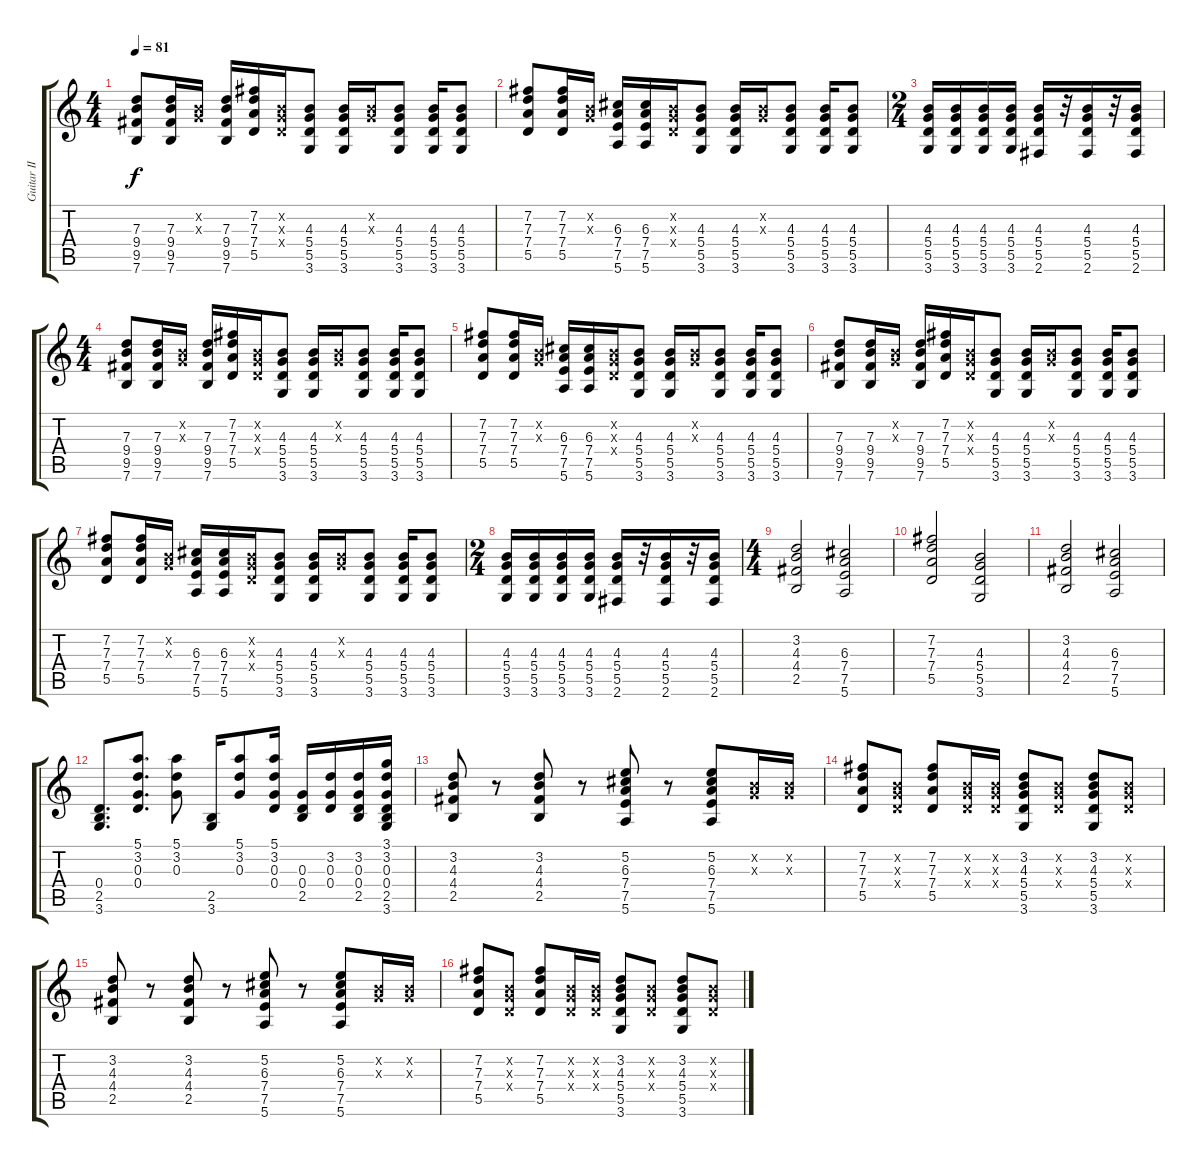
\track ("Guitar II" "Guitar II") {instrument electricguitarclean}
\staff {score tabs}
\tuning (E4 B3 G3 D3 A2 E2) {hide}
\ts (4 4)
\tempo 81
\clef g2
\ks c
(7.3 9.4 9.5 7.6).8{dy f} (7.3 9.4 9.5 7.6).16 (0.2{x} 0.3{x}).16 (7.3 9.4 9.5 7.6).16 (7.2 7.3 7.4 5.5).16 (0.2{x} 0.3{x} 0.4{x}).16 (4.3 5.4 5.5 3.6).8 (4.3 5.4 5.5 3.6).16 (0.2{x} 0.3{x}).16 (4.3 5.4 5.5 3.6).8 (4.3 5.4 5.5 3.6).16 (4.3 5.4 5.5 3.6).8 |
(7.2 7.3 7.4 5.5).8 (7.2 7.3 7.4 5.5).16 (0.2{x} 0.3{x}).16 (6.3 7.4 7.5 5.6).16 (6.3 7.4 7.5 5.6).16 (0.2{x} 0.3{x} 0.4{x}).16 (4.3 5.4 5.5 3.6).8 (4.3 5.4 5.5 3.6).16 (0.2{x} 0.3{x}).16 (4.3 5.4 5.5 3.6).8 (4.3 5.4 5.5 3.6).16 (4.3 5.4 5.5 3.6).8 |
\ts (2 4)
(4.3 5.4 5.5 3.6).16 (4.3 5.4 5.5 3.6).16 (4.3 5.4 5.5 3.6).16 (4.3 5.4 5.5 3.6).16 (4.3 5.4 5.5 2.6).16 r.32 (4.3 5.4 5.5 2.6).16 r.32 (4.3 5.4 5.5 2.6).16 |
\ts (4 4)
(7.3 9.4 9.5 7.6).8 (7.3 9.4 9.5 7.6).16 (0.2{x} 0.3{x}).16 (7.3 9.4 9.5 7.6).16 (7.2 7.3 7.4 5.5).16 (0.2{x} 0.3{x} 0.4{x}).16 (4.3 5.4 5.5 3.6).8 (4.3 5.4 5.5 3.6).16 (0.2{x} 0.3{x}).16 (4.3 5.4 5.5 3.6).8 (4.3 5.4 5.5 3.6).16 (4.3 5.4 5.5 3.6).8 |
(7.2 7.3 7.4 5.5).8 (7.2 7.3 7.4 5.5).16 (0.2{x} 0.3{x}).16 (6.3 7.4 7.5 5.6).16 (6.3 7.4 7.5 5.6).16 (0.2{x} 0.3{x} 0.4{x}).16 (4.3 5.4 5.5 3.6).8 (4.3 5.4 5.5 3.6).16 (0.2{x} 0.3{x}).16 (4.3 5.4 5.5 3.6).8 (4.3 5.4 5.5 3.6).16 (4.3 5.4 5.5 3.6).8 |
(7.3 9.4 9.5 7.6).8 (7.3 9.4 9.5 7.6).16 (0.2{x} 0.3{x}).16 (7.3 9.4 9.5 7.6).16 (7.2 7.3 7.4 5.5).16 (0.2{x} 0.3{x} 0.4{x}).16 (4.3 5.4 5.5 3.6).8 (4.3 5.4 5.5 3.6).16 (0.2{x} 0.3{x}).16 (4.3 5.4 5.5 3.6).8 (4.3 5.4 5.5 3.6).16 (4.3 5.4 5.5 3.6).8 |
(7.2 7.3 7.4 5.5).8 (7.2 7.3 7.4 5.5).16 (0.2{x} 0.3{x}).16 (6.3 7.4 7.5 5.6).16 (6.3 7.4 7.5 5.6).16 (0.2{x} 0.3{x} 0.4{x}).16 (4.3 5.4 5.5 3.6).8 (4.3 5.4 5.5 3.6).16 (0.2{x} 0.3{x}).16 (4.3 5.4 5.5 3.6).8 (4.3 5.4 5.5 3.6).16 (4.3 5.4 5.5 3.6).8 |
\ts (2 4)
(4.3 5.4 5.5 3.6).16 (4.3 5.4 5.5 3.6).16 (4.3 5.4 5.5 3.6).16 (4.3 5.4 5.5 3.6).16 (4.3 5.4 5.5 2.6).16 r.32 (4.3 5.4 5.5 2.6).16 r.32 (4.3 5.4 5.5 2.6).16 |
\ts (4 4)
(3.2 4.3 4.4 2.5).2 (6.3 7.4 7.5 5.6).2 |
(7.2 7.3 7.4 5.5).2 (4.3 5.4 5.5 3.6).2 |
(3.2 4.3 4.4 2.5).2 (6.3 7.4 7.5 5.6).2 |
(0.4 2.5 3.6).8{d} (5.1 3.2 0.3 0.4).8{d} (5.1 3.2 0.3).8 (2.5 3.6).16 (5.1 3.2 0.3).8 (5.1 3.2 0.3 0.4).16 (0.3 0.4 2.5).16 (3.2 0.3 0.4).16 (3.2 0.3 0.4 2.5).16 (3.1 3.2 0.3 0.4 2.5 3.6).16 |
(3.2 4.3 4.4 2.5).8 r.8 (3.2 4.3 4.4 2.5).8 r.8 (5.2 6.3 7.4 7.5 5.6).8 r.8 (5.2 6.3 7.4 7.5 5.6).8 (0.2{x} 0.3{x}).16 (0.2{x} 0.3{x}).16 |
(7.2 7.3 7.4 5.5).8 (0.2{x} 0.3{x} 0.4{x}).8 (7.2 7.3 7.4 5.5).8 (0.2{x} 0.3{x} 0.4{x}).16 (0.2{x} 0.3{x} 0.4{x}).16 (3.2 4.3 5.4 5.5 3.6).8 (0.2{x} 0.3{x} 0.4{x}).8 (3.2 4.3 5.4 5.5 3.6).8 (0.2{x} 0.3{x} 0.4{x}).8 |
(3.2 4.3 4.4 2.5).8 r.8 (3.2 4.3 4.4 2.5).8 r.8 (5.2 6.3 7.4 7.5 5.6).8 r.8 (5.2 6.3 7.4 7.5 5.6).8 (0.2{x} 0.3{x}).16 (0.2{x} 0.3{x}).16 |
(7.2 7.3 7.4 5.5).8 (0.2{x} 0.3{x} 0.4{x}).8 (7.2 7.3 7.4 5.5).8 (0.2{x} 0.3{x} 0.4{x}).16 (0.2{x} 0.3{x} 0.4{x}).16 (3.2 4.3 5.4 5.5 3.6).8 (0.2{x} 0.3{x} 0.4{x}).8 (3.2 4.3 5.4 5.5 3.6).8 (0.2{x} 0.3{x} 0.4{x}).8
